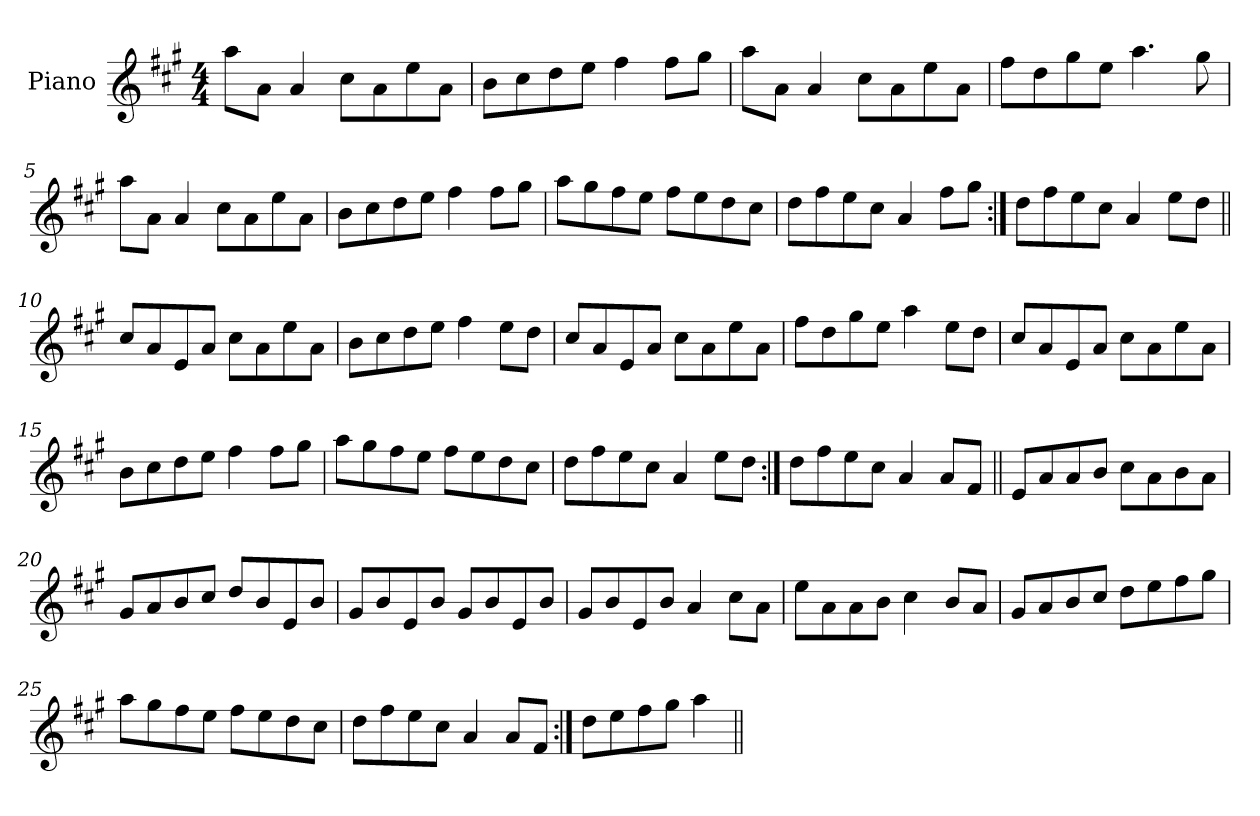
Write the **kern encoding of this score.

**kern
*part1
*staff1
*I"Piano
*I'Pno
*clefG2
*k[f#c#g#]
*A:
*M4/4
=1
8aa\L
8a\J
4a/
8cc#\L
8a\
8ee\
8a\J
=2
8b\L
8cc#\
8dd\
8ee\J
4ff#\
8ff#\L
8gg#\J
=3
8aa\L
8a\J
4a/
8cc#\L
8a\
8ee\
8a\J
=4
8ff#\L
8dd\
8gg#\
8ee\J
4.aa\
8gg#\
=5
8aa\L
8a\J
4a/
8cc#\L
8a\
8ee\
8a\J
=6
8b\L
8cc#\
8dd\
8ee\J
4ff#\
8ff#\L
8gg#\J
=7
8aa\L
8gg#\
8ff#\
8ee\J
8ff#\L
8ee\
8dd\
8cc#\J
=8
8dd\L
8ff#\
8ee\
8cc#\J
4a/
8ff#\L
8gg#\J
=9:|!
8dd\L
8ff#\
8ee\
8cc#\J
4a/
8ee\L
8dd\J
=10||
8cc#/L
8a/
8e/
8a/J
8cc#\L
8a\
8ee\
8a\J
=11
8b\L
8cc#\
8dd\
8ee\J
4ff#\
8ee\L
8dd\J
=12
8cc#/L
8a/
8e/
8a/J
8cc#\L
8a\
8ee\
8a\J
=13
8ff#\L
8dd\
8gg#\
8ee\J
4aa\
8ee\L
8dd\J
=14
8cc#/L
8a/
8e/
8a/J
8cc#\L
8a\
8ee\
8a\J
=15
8b\L
8cc#\
8dd\
8ee\J
4ff#\
8ff#\L
8gg#\J
=16
8aa\L
8gg#\
8ff#\
8ee\J
8ff#\L
8ee\
8dd\
8cc#\J
=17
8dd\L
8ff#\
8ee\
8cc#\J
4a/
8ee\L
8dd\J
=18:|!
8dd\L
8ff#\
8ee\
8cc#\J
4a/
8a/L
8f#/J
=19||
8e/L
8a/
8a/
8b/J
8cc#\L
8a\
8b\
8a\J
=20
8g#/L
8a/
8b/
8cc#/J
8dd/L
8b/
8e/
8b/J
=21
8g#/L
8b/
8e/
8b/J
8g#/L
8b/
8e/
8b/J
=22
8g#/L
8b/
8e/
8b/J
4a/
8cc#\L
8a\J
=23
8ee\L
8a\
8a\
8b\J
4cc#\
8b/L
8a/J
=24
8g#/L
8a/
8b/
8cc#/J
8dd\L
8ee\
8ff#\
8gg#\J
=25
8aa\L
8gg#\
8ff#\
8ee\J
8ff#\L
8ee\
8dd\
8cc#\J
=26
8dd\L
8ff#\
8ee\
8cc#\J
4a/
8a/L
8f#/J
=27:|!
8dd\L
8ee\
8ff#\
8gg#\J
4aa\
=||
*-
